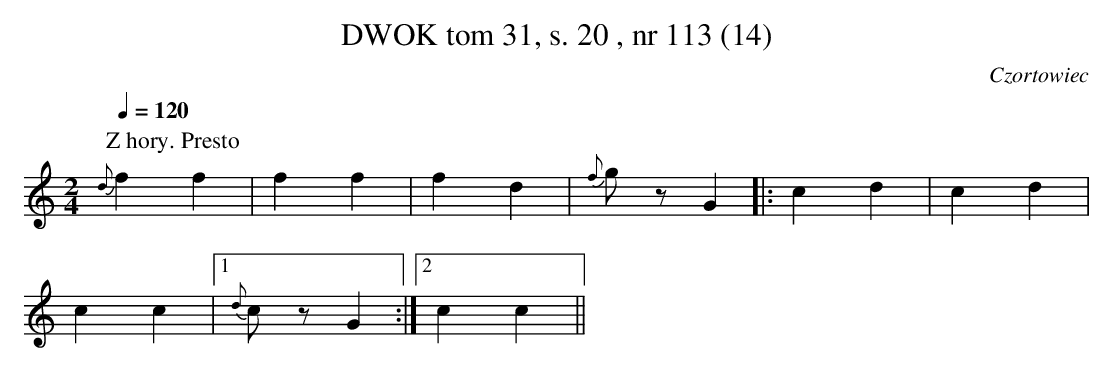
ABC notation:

X:1
T: DWOK tom 31, s. 20 , nr 113 (14)
O: Czortowiec
L:1/16
M:2/4
K:C
P:Z hory. Presto
Q:1/4=120
{d}f4f4|f4f4|f4d4|{f}g2z2G4|:c4d4|c4d4|
c4c4|[1{d}c2z2G4:|[2c4c4||
